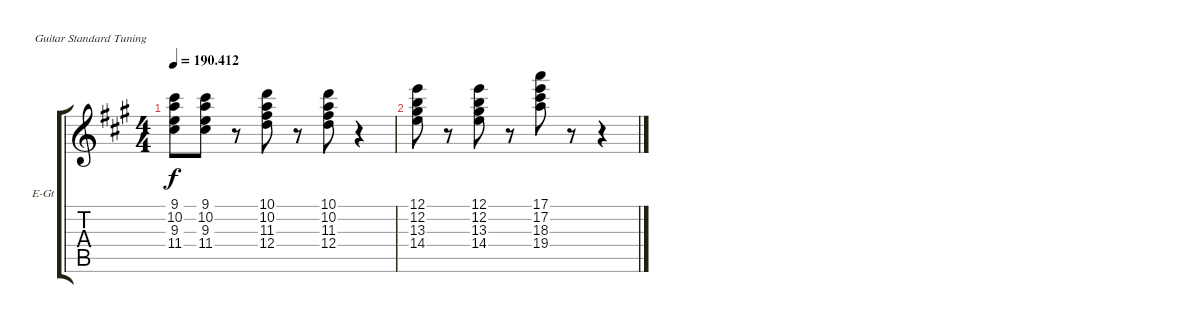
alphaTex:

\defaultSystemsLayout 4
\bracketExtendMode groupsimilarinstruments
\firstSystemTrackNameOrientation horizontal
\otherSystemsTrackNameOrientation horizontal
\track ("Gtr. 3 (elec.)" "E-Gt") {instrument electricguitarclean}
\staff {score tabs}
\tuning (E4 B3 G3 D3 A2 E2)
\ts (4 4)
\tempo
190.412
\accidentals auto
\clef g2
\ottava regular
\simile none
\ks a
(11.4 9.3 10.2 9.1).8{dy f} (9.1 10.2 9.3 11.4).8 r.8 (12.4 11.3 10.2 10.1).8 r.8 (10.1 10.2 11.3 12.4).8 r.4 |
(14.4 13.3 12.2 12.1).8 r.8 (12.1 12.2 13.3 14.4).8 r.8 (19.4 18.3 17.2 17.1).8 r.8 r.4
